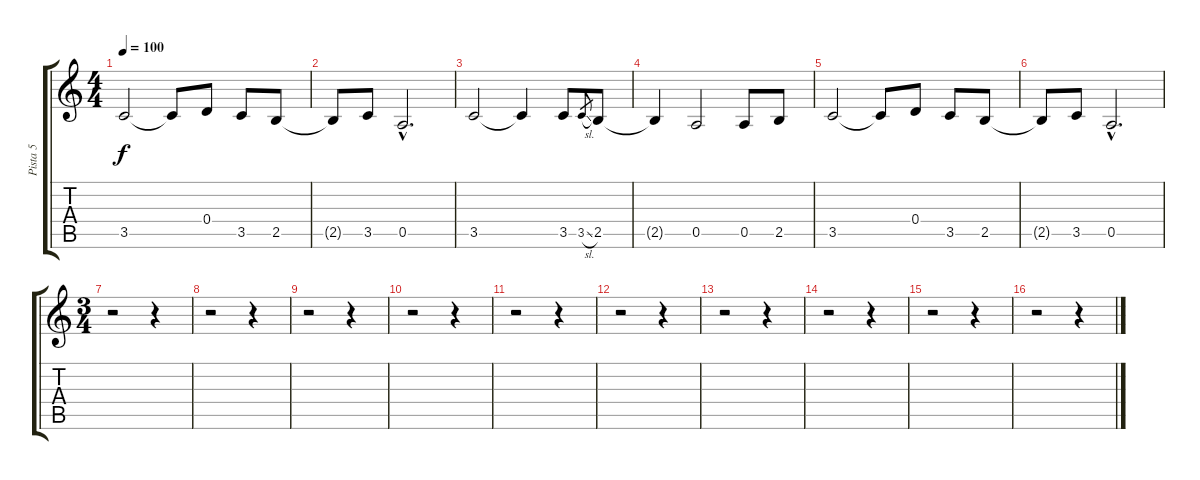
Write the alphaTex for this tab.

\track ("Pista 5" "Pista 5") {instrument overdrivenguitar}
\staff {score tabs}
\tuning (E4 B3 G3 D3 A2 E2) {hide}
\ts (4 4)
\tempo 100
\clef g2
\ks c
3.5.2{dy f} 3.5{t}.8 0.4.8 3.5.8 2.5.8 |
2.5{t}.8 3.5.8 0.5{hac}.2{d} |
3.5.2{volume 13} 3.5{t}.4 3.5.8 3.5{sl}.8{gr} 2.5.8 |
2.5{t}.4 0.5.2 0.5.8 2.5.8 |
3.5.2 3.5{t}.8 0.4.8 3.5.8 2.5.8 |
2.5{t}.8 3.5.8 0.5{hac}.2{d} |
\ts (3 4)
r.2 r.4 |
r.2 r.4 |
r.2 r.4 |
r.2 r.4 |
r.2 r.4 |
r.2 r.4 |
r.2 r.4 |
r.2 r.4 |
r.2 r.4 |
r.2 r.4
